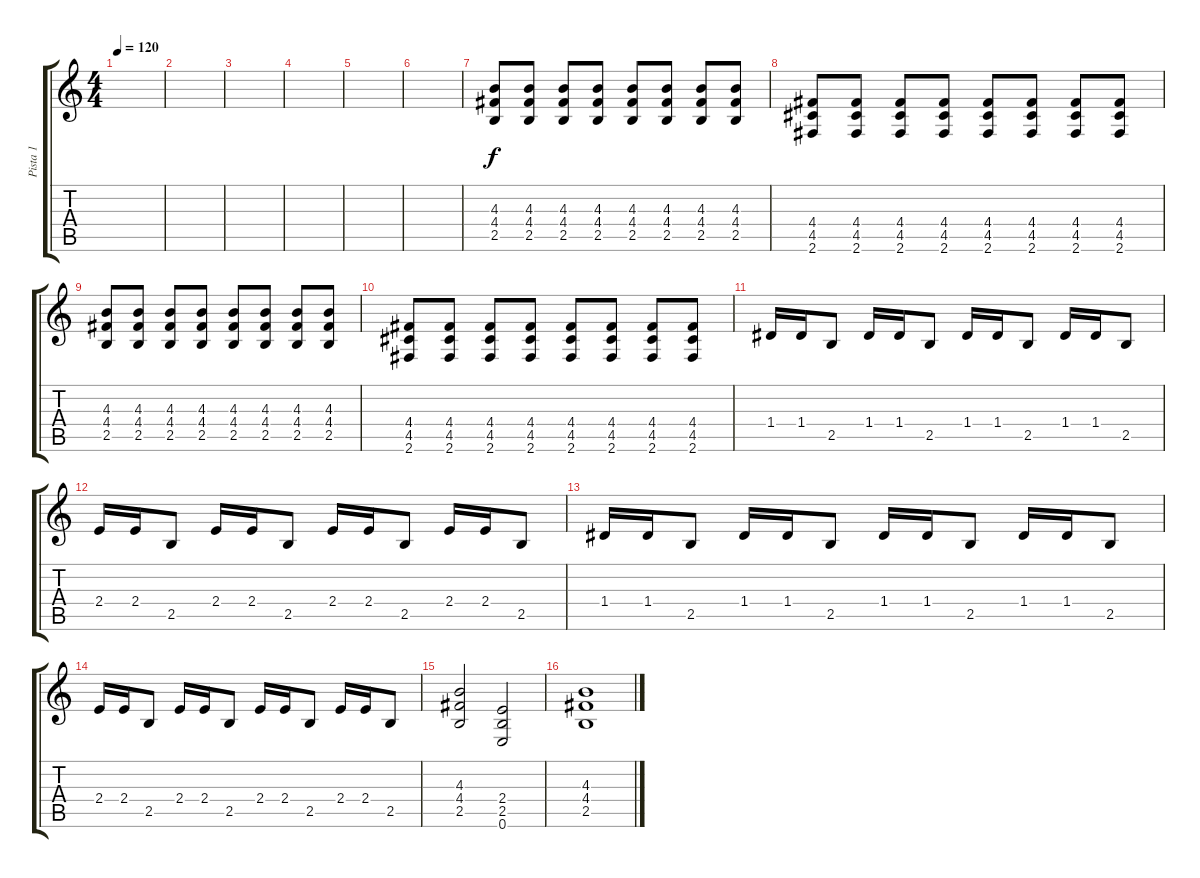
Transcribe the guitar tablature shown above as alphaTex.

\track ("Pista 1" "Pista 1") {instrument distortionguitar}
\staff {score tabs}
\tuning (E4 B3 G3 D3 A2 E2) {hide}
\ts (4 4)
\tempo 120
\clef g2
\ks c
|
|
|
|
|
|
(4.3 4.4 2.5).8 (4.3 4.4 2.5).8 (4.3 4.4 2.5).8 (4.3 4.4 2.5).8 (4.3 4.4 2.5).8 (4.3 4.4 2.5).8 (4.3 4.4 2.5).8 (4.3 4.4 2.5).8 |
(4.4 4.5 2.6).8 (4.4 4.5 2.6).8 (4.4 4.5 2.6).8 (4.4 4.5 2.6).8 (4.4 4.5 2.6).8 (4.4 4.5 2.6).8 (4.4 4.5 2.6).8 (4.4 4.5 2.6).8 |
(4.3 4.4 2.5).8 (4.3 4.4 2.5).8 (4.3 4.4 2.5).8 (4.3 4.4 2.5).8 (4.3 4.4 2.5).8 (4.3 4.4 2.5).8 (4.3 4.4 2.5).8 (4.3 4.4 2.5).8 |
(4.4 4.5 2.6).8 (4.4 4.5 2.6).8 (4.4 4.5 2.6).8 (4.4 4.5 2.6).8 (4.4 4.5 2.6).8 (4.4 4.5 2.6).8 (4.4 4.5 2.6).8 (4.4 4.5 2.6).8 |
1.4.16 1.4.16 2.5.8 1.4.16 1.4.16 2.5.8 1.4.16 1.4.16 2.5.8 1.4.16 1.4.16 2.5.8 |
2.4.16 2.4.16 2.5.8 2.4.16 2.4.16 2.5.8 2.4.16 2.4.16 2.5.8 2.4.16 2.4.16 2.5.8 |
1.4.16 1.4.16 2.5.8 1.4.16 1.4.16 2.5.8 1.4.16 1.4.16 2.5.8 1.4.16 1.4.16 2.5.8 |
2.4.16 2.4.16 2.5.8 2.4.16 2.4.16 2.5.8 2.4.16 2.4.16 2.5.8 2.4.16 2.4.16 2.5.8 |
(4.3 4.4 2.5).2 (2.4 2.5 0.6).2 |
(4.3 4.4 2.5).1
